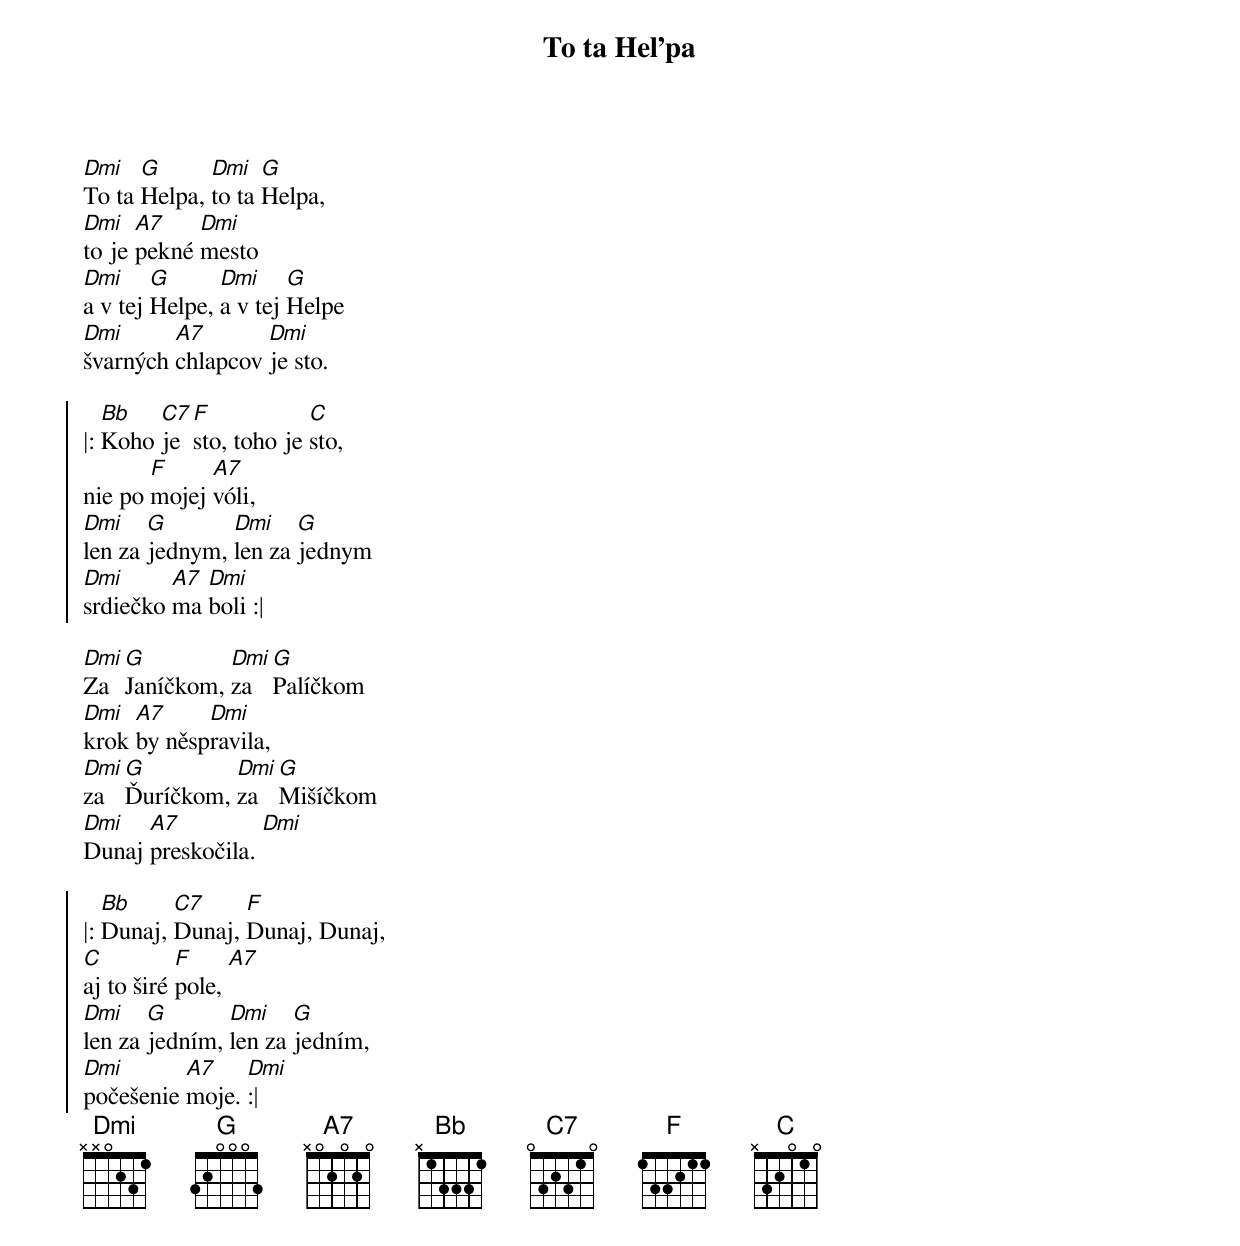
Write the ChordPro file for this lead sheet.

{title: To ta Hel'pa}
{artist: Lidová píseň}
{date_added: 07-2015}
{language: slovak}
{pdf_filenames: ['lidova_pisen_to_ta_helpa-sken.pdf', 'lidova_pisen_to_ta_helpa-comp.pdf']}
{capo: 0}
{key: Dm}
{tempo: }
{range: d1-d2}
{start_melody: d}
{start_of_verse}
[Dmi]To ta [G]Helpa, [Dmi]to ta [G]Helpa,
[Dmi]to je [A7]pekné [Dmi]mesto
[Dmi]a v tej [G]Helpe, [Dmi]a v tej [G]Helpe
[Dmi]švarných [A7]chlapcov [Dmi]je sto.
{end_of_verse}

{start_of_chorus}
|: [Bb]Koho [C7]je [F]sto, toho je [C]sto,
nie po [F]mojej [A7]vóli,
[Dmi]len za [G]jednym, [Dmi]len za [G]jednym
[Dmi]srdiečko [A7]ma [Dmi]boli :|
{end_of_chorus}

{start_of_verse}
[Dmi]Za [G]Janíčkom, [Dmi]za [G]Palíčkom
[Dmi]krok [A7]by něsp[Dmi]ravila,
[Dmi]za [G]Ďuríčkom, [Dmi]za [G]Mišíčkom
[Dmi]Dunaj [A7]preskočila. [Dmi]
{end_of_verse}

{start_of_chorus}
|: [Bb]Dunaj, [C7]Dunaj, [F]Dunaj, Dunaj,
[C]aj to širé [F]pole, [A7]
[Dmi]len za [G]jedním, [Dmi]len za [G]jedním,
[Dmi]počešenie [A7]moje. [Dmi]:|
{end_of_chorus}
